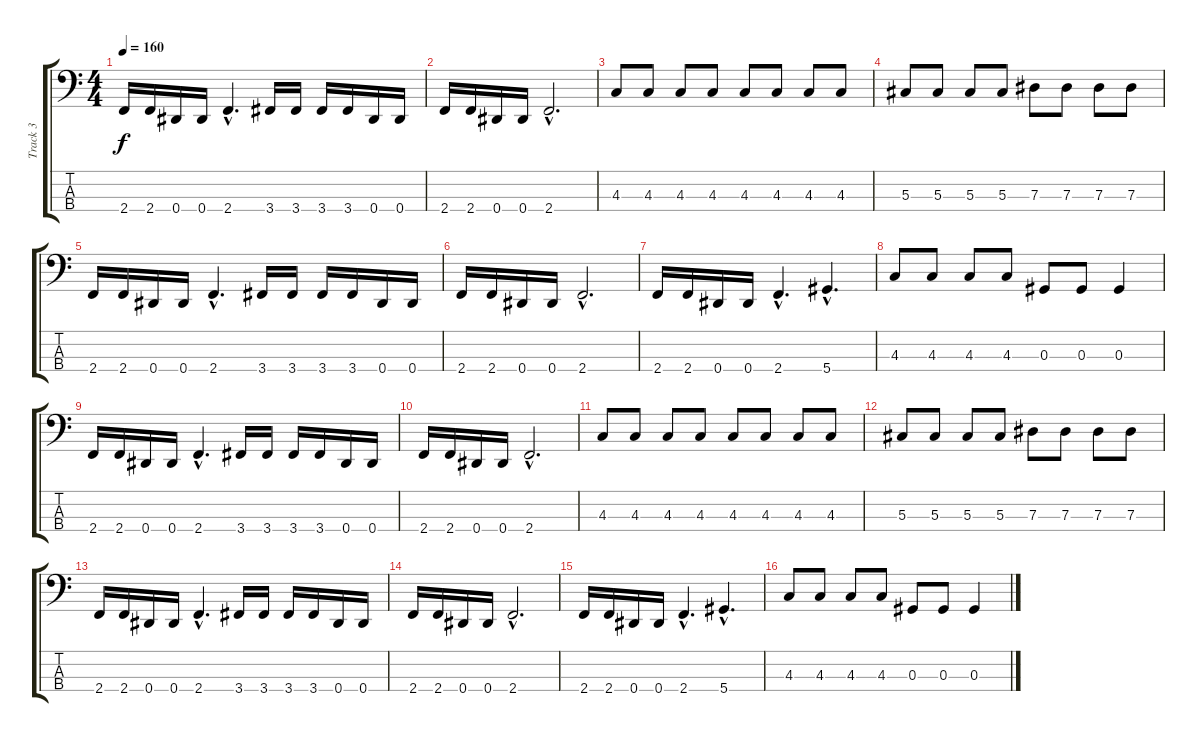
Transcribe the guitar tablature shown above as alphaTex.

\track ("Track 3" "Track 3") {instrument electricbasspick}
\staff {score tabs}
\tuning (Gb2 Db2 Ab1 Eb1) {hide}
\ts (4 4)
\tempo 160
\clef f4
\ks c
2.4.16{dy f} 2.4.16 0.4.16 0.4.16 2.4{hac}.4{d} 3.4.16 3.4.16 3.4.16 3.4.16 0.4.16 0.4.16 |
2.4.16 2.4.16 0.4.16 0.4.16 2.4{hac}.2{d} |
4.3.8 4.3.8 4.3.8 4.3.8 4.3.8 4.3.8 4.3.8 4.3.8 |
5.3.8 5.3.8 5.3.8 5.3.8 7.3.8 7.3.8 7.3.8 7.3.8 |
2.4.16 2.4.16 0.4.16 0.4.16 2.4{hac}.4{d} 3.4.16 3.4.16 3.4.16 3.4.16 0.4.16 0.4.16 |
2.4.16 2.4.16 0.4.16 0.4.16 2.4{hac}.2{d} |
2.4.16 2.4.16 0.4.16 0.4.16 2.4{hac}.4{d} 5.4{hac}.4{d} |
4.3.8 4.3.8 4.3.8 4.3.8 0.3.8 0.3.8 0.3.4 |
2.4.16 2.4.16 0.4.16 0.4.16 2.4{hac}.4{d} 3.4.16 3.4.16 3.4.16 3.4.16 0.4.16 0.4.16 |
2.4.16 2.4.16 0.4.16 0.4.16 2.4{hac}.2{d} |
4.3.8 4.3.8 4.3.8 4.3.8 4.3.8 4.3.8 4.3.8 4.3.8 |
5.3.8 5.3.8 5.3.8 5.3.8 7.3.8 7.3.8 7.3.8 7.3.8 |
2.4.16 2.4.16 0.4.16 0.4.16 2.4{hac}.4{d} 3.4.16 3.4.16 3.4.16 3.4.16 0.4.16 0.4.16 |
2.4.16 2.4.16 0.4.16 0.4.16 2.4{hac}.2{d} |
2.4.16 2.4.16 0.4.16 0.4.16 2.4{hac}.4{d} 5.4{hac}.4{d} |
4.3.8 4.3.8 4.3.8 4.3.8 0.3.8 0.3.8 0.3.4
